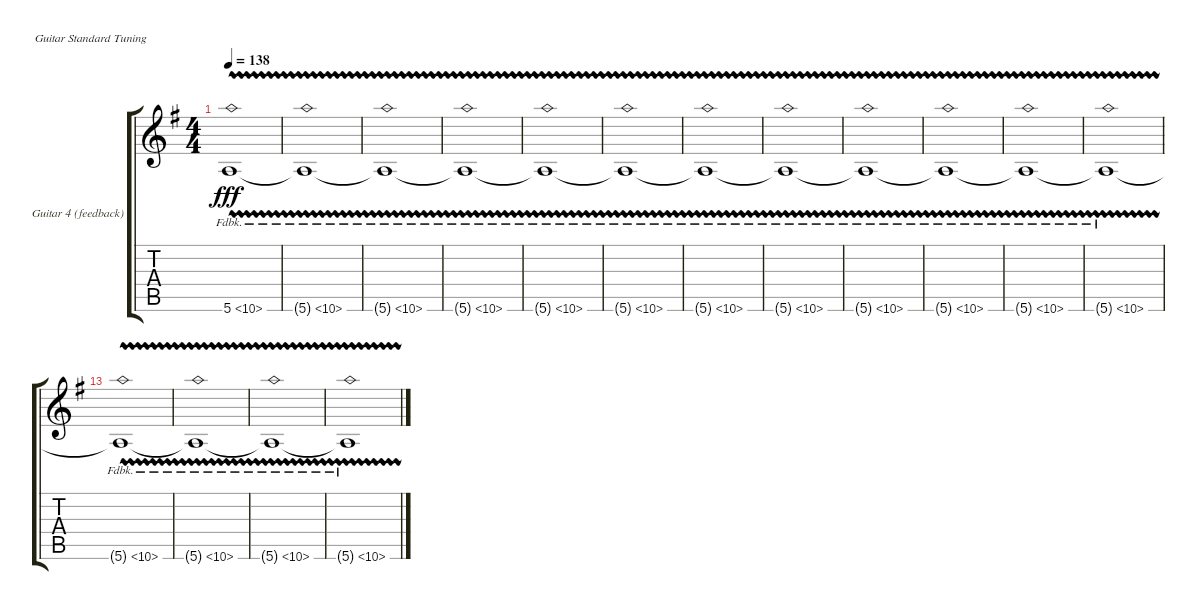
\defaultSystemsLayout 4
\bracketExtendMode groupsimilarinstruments
\useSystemSignSeparator
\multiBarRest
\multiTrackTrackNamePolicy allsystems
\firstSystemTrackNameMode fullname
\firstSystemTrackNameOrientation horizontal
\otherSystemsTrackNameOrientation horizontal
\defaultBarNumberDisplay FirstOfSystem
\track ("Guitar 4 (feedback)" "Gtr. 4") {multiBarRest instrument overdrivenguitar}
\staff {score tabs}
\tuning (E4 B3 G3 D3 A2 E2)
\ts (4 4)
\tempo 138
\clef g2
\ks g
5.6{fh 5 vw t}.1{dy fff} |
5.6{fh 5 vw t}.1 |
5.6{fh 5 vw t}.1 |
5.6{fh 5 vw t}.1 |
5.6{fh 5 vw t}.1 |
5.6{fh 5 vw t}.1 |
5.6{fh 5 vw t}.1 |
5.6{fh 5 vw t}.1 |
5.6{fh 5 vw t}.1 |
5.6{fh 5 vw t}.1 |
5.6{fh 5 vw t}.1 |
5.6{fh 5 vw t}.1 |
5.6{fh 5 vw t}.1 |
5.6{fh 5 vw t}.1 |
5.6{fh 5 vw t}.1 |
5.6{fh 5 vw t}.1
